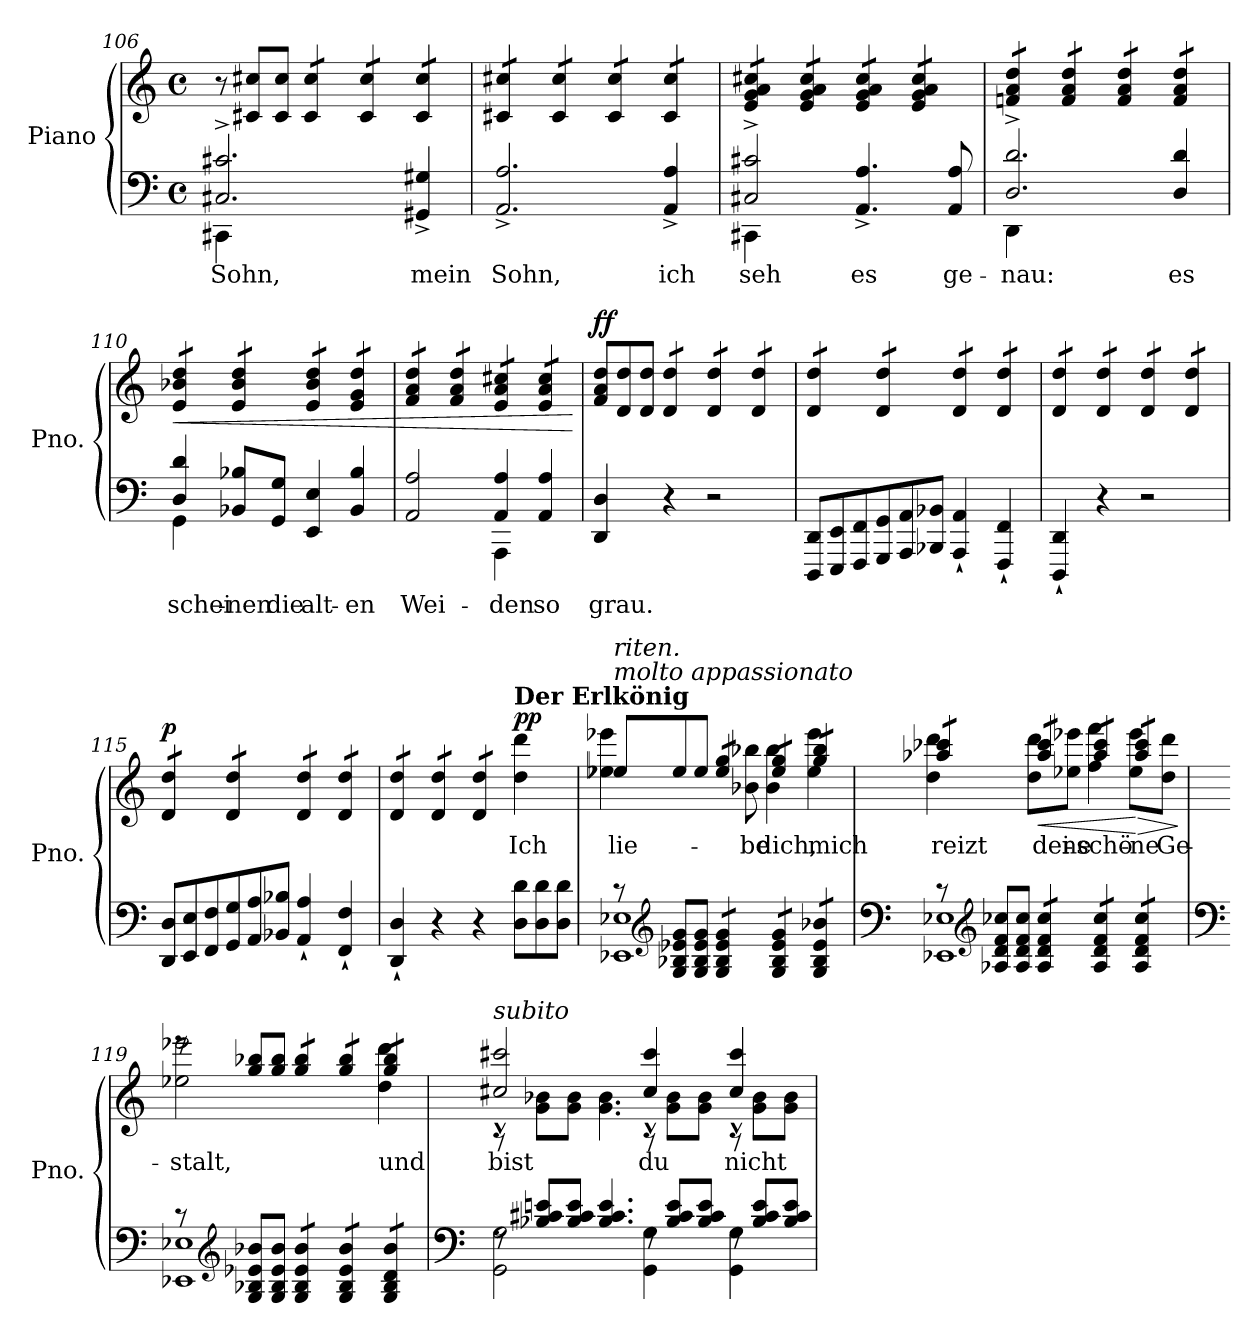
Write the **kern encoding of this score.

**kern	**text	**kern	**text	**dynam
*part1	*part1	*part1	*part1	*part1
*staff2	*staff2	*staff1	*staff1	*staff1/2
*I"Piano	*	*	*	*
*I'Pno.	*	*	*	*
*clefF4	*	*clefG2	*	*
*k[]	*	*k[]	*	*
*M4/4	*	*M4/4	*	*
*met(c)	*	*met(c)	*	*
=106	=106	=106	=106	=106
!	!LO:LY:b	!	!	!
*^	*	*	*	*
*	*	*	*Xtuplet	*	*
2.C#X/^ 2.c#X/^	4CC#X:\	Sohn,	12r	.	.
.	.	.	12c#X/ 12cc#X/L	.	.
.	.	.	12c#/ 12cc#/J	.	.
*	*	*	*tremolo	*	*
.	4ryy	.	12c#/ 12cc#/L	.	.
.	.	.	12c#/ 12cc#/	.	.
.	.	.	12c#/ 12cc#/J	.	.
.	2ryy	.	12c#/ 12cc#/L	.	.
.	.	.	12c#/ 12cc#/	.	.
.	.	.	12c#/ 12cc#/J	.	.
!	!	!LO:LY:b	!	!	!
4GG#X/^ 4G#X/^	.	mein	12c#/ 12cc#/L	.	.
.	.	.	12c#/ 12cc#/	.	.
.	.	.	12c#/ 12cc#/J	.	.
*v	*v	*	*	*	*
!!LO:LB:g=z
=107	=107	=107	=107	=107
!	!LO:LY:b	!	!	!
2.AA/^ 2.A/^	Sohn,	12c#X/ 12cc#X/L	.	.
.	.	12c#X/ 12cc#X/	.	.
.	.	12c#X/ 12cc#X/J	.	.
.	.	12c#/ 12cc#/L	.	.
.	.	12c#/ 12cc#/	.	.
.	.	12c#/ 12cc#/J	.	.
.	.	12c#/ 12cc#/L	.	.
.	.	12c#/ 12cc#/	.	.
.	.	12c#/ 12cc#/J	.	.
!	!LO:LY:b	!	!	!
4AA/^ 4A/^	ich	12c#/ 12cc#/L	.	.
.	.	12c#/ 12cc#/	.	.
.	.	12c#/ 12cc#/J	.	.
=108	=108	=108	=108	=108
!	!LO:LY:b	!	!	!
*^	*	*	*	*
2C#X/^ 2c#X/^	4CC#X:\	seh	12e/ 12g/ 12a/ 12cc#X/L	.	.
.	.	.	12e/ 12g/ 12a/ 12cc#X/	.	.
.	.	.	12e/ 12g/ 12a/ 12cc#X/J	.	.
.	4ryy	.	12e/ 12g/ 12a/ 12cc#/L	.	.
.	.	.	12e/ 12g/ 12a/ 12cc#/	.	.
.	.	.	12e/ 12g/ 12a/ 12cc#/J	.	.
!	!	!LO:LY:b	!	!	!
4.AA/^ 4.A/^	2ryy	es	12e/ 12g/ 12a/ 12cc#/L	.	.
.	.	.	12e/ 12g/ 12a/ 12cc#/	.	.
.	.	.	12e/ 12g/ 12a/ 12cc#/J	.	.
.	.	.	12e/ 12g/ 12a/ 12cc#/L	.	.
.	.	.	12e/ 12g/ 12a/ 12cc#/	.	.
!	!	!LO:LY:b	!	!	!
8AA/ 8A/	.	ge-	.	.	.
.	.	.	12e/ 12g/ 12a/ 12cc#/J	.	.
=109	=109	=109	=109	=109	=109
!	!	!LO:LY:b	!	!	!
2.D/^ 2.d/^	4DD:\	-nau:	12fn/ 12a/ 12dd/L	.	.
.	.	.	12fn/ 12a/ 12dd/	.	.
.	.	.	12fn/ 12a/ 12dd/J	.	.
.	4ryy	.	12f/ 12a/ 12dd/L	.	.
.	.	.	12f/ 12a/ 12dd/	.	.
.	.	.	12f/ 12a/ 12dd/J	.	.
.	2ryy	.	12f/ 12a/ 12dd/L	.	.
.	.	.	12f/ 12a/ 12dd/	.	.
.	.	.	12f/ 12a/ 12dd/J	.	.
!	!	!LO:LY:b	!	!	!
4D/ 4d/	.	es	12f/ 12a/ 12dd/L	.	.
.	.	.	12f/ 12a/ 12dd/	.	.
.	.	.	12f/ 12a/ 12dd/J	.	.
=110	=110	=110	=110	=110	=110
!	!	!LO:LY:b	!	!	!LO:HP:b
4D/ 4d/	4GG:\	schei-	12e/ 12b-X/ 12dd/L	.	<
.	.	.	12e/ 12b-X/ 12dd/	.	.
.	.	.	12e/ 12b-X/ 12dd/J	.	.
!	!	!LO:LY:b	!	!	!
8BB-X/ 8B-X/L	4ryy	-nen	12e/ 12b-/ 12dd/L	.	.
.	.	.	12e/ 12b-/ 12dd/	.	.
!	!	!LO:LY:b	!	!	!
8GG/ 8G/J	.	die	.	.	.
.	.	.	12e/ 12b-/ 12dd/J	.	.
!	!	!LO:LY:b	!	!	!
4EE/ 4E/	2ryy	alt-	12e/ 12b-/ 12dd/L	.	.
.	.	.	12e/ 12b-/ 12dd/	.	.
.	.	.	12e/ 12b-/ 12dd/J	.	.
!	!	!LO:LY:b	!	!	!
4BB-/ 4B-/	.	-en	12e/ 12g/ 12dd/L	.	.
.	.	.	12e/ 12g/ 12dd/	.	.
.	.	.	12e/ 12g/ 12dd/J	.	.
=111	=111	=111	=111	=111	=111
!	!	!LO:LY:b	!	!	!
2AA/ 2A/	2ryy	Wei-	12f/ 12a/ 12dd/L	.	.
.	.	.	12f/ 12a/ 12dd/	.	.
.	.	.	12f/ 12a/ 12dd/J	.	.
.	.	.	12f/ 12a/ 12dd/L	.	.
.	.	.	12f/ 12a/ 12dd/	.	.
.	.	.	12f/ 12a/ 12dd/J	.	.
!	!	!LO:LY:b	!	!	!
4AA/ 4A/	4AAA:\	-den	12e/ 12a/ 12cc#X/L	.	.
.	.	.	12e/ 12a/ 12cc#X/	.	.
.	.	.	12e/ 12a/ 12cc#X/J	.	.
!	!	!LO:LY:b	!	!	!
4AA/ 4A/	4ryy	so	12e/ 12a/ 12cc#/L	.	.
.	.	.	12e/ 12a/ 12cc#/	.	.
.	.	.	12e/ 12a/ 12cc#/J	.	.
*	*	*	*Xtremolo	*	*
*v	*v	*	*	*	*
.	.	.	.	[
!!LO:LB:g=z
=112	=112	=112	=112	=112
!	!LO:LY:b	!	!	!LO:DY:b
4DD/ 4D/	-grau.	12f/ 12a/ 12dd/L	.	ff
.	.	12d/ 12dd/	.	.
.	.	12d/ 12dd/J	.	.
*	*	*tremolo	*	*
4r	.	12d/ 12dd/L	.	.
.	.	12d/ 12dd/	.	.
.	.	12d/ 12dd/J	.	.
2r	.	12d/ 12dd/L	.	.
.	.	12d/ 12dd/	.	.
.	.	12d/ 12dd/J	.	.
.	.	12d/ 12dd/L	.	.
.	.	12d/ 12dd/	.	.
.	.	12d/ 12dd/J	.	.
=113	=113	=113	=113	=113
*Xtuplet	*	*	*	*
12DDD/ 12DD/L	.	12d/ 12dd/L	.	.
12EEE/ 12EE/	.	12d/ 12dd/	.	.
12FFF/ 12FF/	.	12d/ 12dd/J	.	.
12GGG/ 12GG/	.	12d/ 12dd/L	.	.
12AAA/ 12AA/	.	12d/ 12dd/	.	.
12BBB-X/ 12BB-X/J	.	12d/ 12dd/J	.	.
4AAA/` 4AA/`	.	12d/ 12dd/L	.	.
.	.	12d/ 12dd/	.	.
.	.	12d/ 12dd/J	.	.
4FFF/` 4FF/`	.	12d/ 12dd/L	.	.
.	.	12d/ 12dd/	.	.
.	.	12d/ 12dd/J	.	.
=114	=114	=114	=114	=114
4DDD/` 4DD/`	.	12d/ 12dd/L	.	.
.	.	12d/ 12dd/	.	.
.	.	12d/ 12dd/J	.	.
4r	.	12d/ 12dd/L	.	.
.	.	12d/ 12dd/	.	.
.	.	12d/ 12dd/J	.	.
2r	.	12d/ 12dd/L	.	.
.	.	12d/ 12dd/	.	.
.	.	12d/ 12dd/J	.	.
.	.	12d/ 12dd/L	.	.
.	.	12d/ 12dd/	.	.
.	.	12d/ 12dd/J	.	.
=115	=115	=115	=115	=115
!	!	!	!	!LO:DY:b
12DD/ 12D/L	.	12d/ 12dd/L	.	p
12EE/ 12E/	.	12d/ 12dd/	.	.
12FF/ 12F/	.	12d/ 12dd/J	.	.
12GG/ 12G/	.	12d/ 12dd/L	.	.
12AA/ 12A/	.	12d/ 12dd/	.	.
12BB-X/ 12B-X/J	.	12d/ 12dd/J	.	.
4AA/` 4A/`	.	12d/ 12dd/L	.	.
.	.	12d/ 12dd/	.	.
.	.	12d/ 12dd/J	.	.
4FF/` 4F/`	.	12d/ 12dd/L	.	.
.	.	12d/ 12dd/	.	.
.	.	12d/ 12dd/J	.	.
=116	=116	=116	=116	=116
4DD/` 4D/`	.	12d/ 12dd/L	.	.
.	.	12d/ 12dd/	.	.
.	.	12d/ 12dd/J	.	.
4r	.	12d/ 12dd/L	.	.
.	.	12d/ 12dd/	.	.
.	.	12d/ 12dd/J	.	.
4r	.	12d/ 12dd/L	.	.
.	.	12d/ 12dd/	.	.
.	.	12d/ 12dd/J	.	.
*	*	*Xtremolo	*	*
!	!	!LO:TX:a:B:t=Der Erlkönig	!	!
!	!	!	!LO:LY:b	!LO:DY:b=2
12D\ 12d\L	.	4dd\ 4ddd\	Ich	pp
12D\ 12d\	.	.	.	.
12D\ 12d\J	.	.	.	.
!!LO:PB:g=z
=117	=117	=117	=117	=117
*^	*	*^	*	*
!	!	!	!LO:TX:a:i:t=molto appassionato	!	!	!
!	!	!	!LO:TX:a:i:t=riten.	!	!	!
!	!	!	!	!	!LO:LY:b	!
12r	1EE-X 1E-X	.	12ee-X/L	4ee-\ 4eee-X\	lie-	.
*clefG2	*	*	*	*	*	*
12G/ 12B-X/ 12e-X/ 12g/L	.	.	12ee-/	.	.	.
12G/ 12B-/ 12e-/ 12g/J	.	.	12ee-/J	.	.	.
*tremolo	*	*	*	*	*	*
*	*	*	*tremolo	*	*	*
12G/ 12B-/ 12e-/ 12g/L	.	.	12ee-/ 12gg/L	8ryy	.	.
12G/ 12B-/ 12e-/ 12g/	.	.	12ee-/ 12gg/	.	.	.
!	!	!	!	!	!LO:LY:b	!
.	.	.	.	8b-X\ 8bb-X\	-be	.
12G/ 12B-/ 12e-/ 12g/J	.	.	12ee-/ 12gg/J	.	.	.
!	!	!	!	!	!LO:LY:b	!
12G/ 12B-/ 12e-/ 12g/L	.	.	12ee-/ 12gg/L	4b-\ 4bb-\	dich,	.
12G/ 12B-/ 12e-/ 12g/	.	.	12ee-/ 12gg/	.	.	.
12G/ 12B-/ 12e-/ 12g/J	.	.	12ee-/ 12gg/J	.	.	.
!	!	!	!	!	!LO:LY:b	!
12G/ 12B-/ 12e-/ 12b-X/L	.	.	12gg/ 12bb-/L	4ee-\ 4eee-\	mich	.
12G/ 12B-/ 12e-/ 12b-X/	.	.	12gg/ 12bb-/	.	.	.
12G/ 12B-/ 12e-/ 12b-X/J	.	.	12gg/ 12bb-/J	.	.	.
*Xtremolo	*	*	*	*	*	*
=118	=118	=118	=118	=118	=118	=118
*clefF4	*	*	*	*	*	*
!	!	!	!	!	!LO:LY:b	!
12r	1EE-X 1E-X	.	12aa-X/ 12ccc-X/L	4dd\ 4ddd\	reizt	.
*clefG2	*	*	*	*	*	*
12A-X/ 12d/ 12f/ 12cc-X/L	.	.	12aa-X/ 12ccc-X/	.	.	.
12A-/ 12d/ 12f/ 12cc-/J	.	.	12aa-X/ 12ccc-X/J	.	.	.
!	!	!	!	!	!LO:LY:b	!LO:HP:b
*tremolo	*	*	*	*	*	*
12A-/ 12d/ 12f/ 12cc-/L	.	.	12aa-/ 12ccc-/L	8dd\ 8ddd\L	dei-	<
12A-/ 12d/ 12f/ 12cc-/	.	.	12aa-/ 12ccc-/	.	.	.
!	!	!	!	!	!LO:LY:b	!
.	.	.	.	8ee-X\ 8eee-X\J	-ne	.
12A-/ 12d/ 12f/ 12cc-/J	.	.	12aa-/ 12ccc-/J	.	.	.
!	!	!	!	!	!LO:LY:b	!
12A-/ 12d/ 12f/ 12cc-/L	.	.	12aa-/ 12ccc-/L	4ff\ 4fff\	schö-	.
12A-/ 12d/ 12f/ 12cc-/	.	.	12aa-/ 12ccc-/	.	.	.
12A-/ 12d/ 12f/ 12cc-/J	.	.	12aa-/ 12ccc-/J	.	.	.
!	!	!	!	!	!LO:LY:b	!LO:HP:n=1:b
12A-/ 12d/ 12f/ 12cc-/L	.	.	12aa-/ 12ccc-/L	8ee-\ 8eee-\L	-ne	[ >
12A-/ 12d/ 12f/ 12cc-/	.	.	12aa-/ 12ccc-/	.	.	.
!	!	!	!	!	!LO:LY:b	!
.	.	.	.	8dd\ 8ddd\J	Ge-	.
12A-/ 12d/ 12f/ 12cc-/J	.	.	12aa-/ 12ccc-/J	.	.	.
*	*	*	*Xtremolo	*	*	*
*Xtremolo	*	*	*	*	*	*
*v	*v	*	*	*	*	*
*	*	*v	*v	*	*
.	.	.	.	]
=119	=119	=119	=119	=119
*clefF4	*	*	*	*
*^	*	*^	*	*
!	!	!	!	!	!LO:LY:b	!
12r	1EE-X 1E-X	.	12reee	2ee-X\ 2eee-X\	-stalt,	.
*clefG2	*	*	*	*	*	*
12G/ 12B-X/ 12e-X/ 12b-X/L	.	.	12gg/ 12bb-X/L	.	.	.
12G/ 12B-/ 12e-/ 12b-/J	.	.	12gg/ 12bb-/J	.	.	.
*tremolo	*	*	*	*	*	*
*	*	*	*tremolo	*	*	*
12G/ 12B-/ 12e-/ 12b-/L	.	.	12gg/ 12bb-/L	.	.	.
12G/ 12B-/ 12e-/ 12b-/	.	.	12gg/ 12bb-/	.	.	.
12G/ 12B-/ 12e-/ 12b-/J	.	.	12gg/ 12bb-/J	.	.	.
12G/ 12B-/ 12e-/ 12b-/L	.	.	12gg/ 12bb-/L	4ryy	.	.
12G/ 12B-/ 12e-/ 12b-/	.	.	12gg/ 12bb-/	.	.	.
12G/ 12B-/ 12e-/ 12b-/J	.	.	12gg/ 12bb-/J	.	.	.
!	!	!	!	!	!LO:LY:b	!
12G/ 12B-/ 12d/ 12b-/L	.	.	12gg/ 12bb-/L	4dd\ 4ddd\	und	.
12G/ 12B-/ 12d/ 12b-/	.	.	12gg/ 12bb-/	.	.	.
12G/ 12B-/ 12d/ 12b-/J	.	.	12gg/ 12bb-/J	.	.	.
*	*	*	*Xtremolo	*	*	*
*Xtremolo	*	*	*	*	*	*
!!LO:LB:g=z	!!
=120	=120	=120	=120	=120	=120	=120
*clefF4	*	*	*	*	*	*
!	!	!	!LO:TX:a:i:t=subito	!	!	!
!	!	!	!	!	!LO:LY:b	!
12rF	2GG\ 2G\	.	12rA	2cc#X/^^ 2ccc#X/^^	bist	.
12B-X/ 12c#X/ 12en/L	.	.	12g\ 12b-X\L	.	.	.
12B-/ 12c#/ 12e/J	.	.	12g\ 12b-\J	.	.	.
6.B-/ 6.c#/ 6.e/	.	.	6.g\ 6.b-\	.	.	.
!	!	!	!	!	!LO:LY:b	!
12rF	4GG\ 4G\	.	12rA	4cc#/^^ 4ccc#/^^	du	.
12B-/ 12c#/ 12e/L	.	.	12g\ 12b-\L	.	.	.
12B-/ 12c#/ 12e/J	.	.	12g\ 12b-\J	.	.	.
!	!	!	!	!	!LO:LY:b	!
12rF	4GG\ 4G\	.	12rA	4cc#/^^ 4ccc#/^^	nicht	.
12B-/ 12c#/ 12e/L	.	.	12g\ 12b-\L	.	.	.
12B-/ 12c#/ 12e/J	.	.	12g\ 12b-\J	.	.	.
*v	*v	*	*	*	*	*
*	*	*v	*v	*	*
=	=	=	=	=
*-	*-	*-	*-	*-
